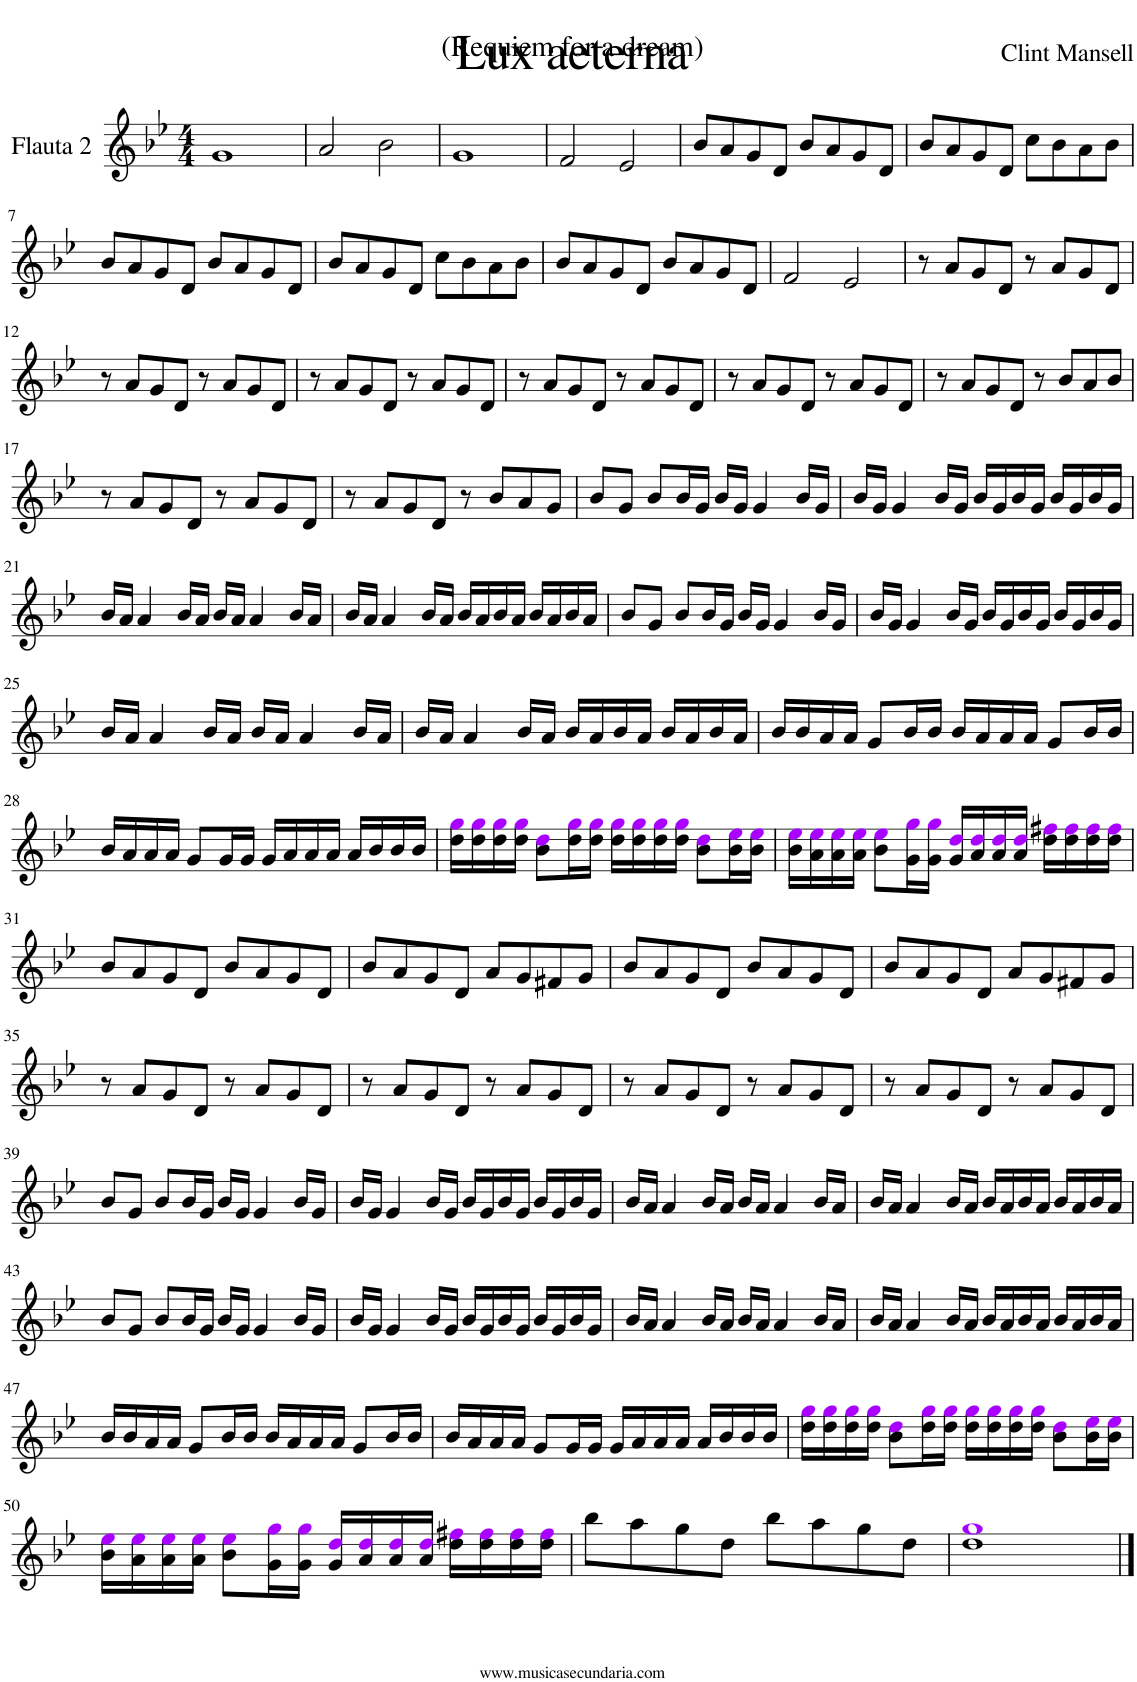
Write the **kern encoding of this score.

**kern
*part1
*staff1
*I"Flauta 2
*I'Fl
*clefG2
*k[b-e-]
*M4/4
=1
1g
=2
2a/
2b-\
=3
1g
=4
2f/
2e-/
=5
8b-/L
8a/
8g/
8d/J
8b-/L
8a/
8g/
8d/J
=6
8b-/L
8a/
8g/
8d/J
8cc\L
8b-\
8a\
8b-\J
!!LO:LB:g=z
=7
8b-/L
8a/
8g/
8d/J
8b-/L
8a/
8g/
8d/J
=8
8b-/L
8a/
8g/
8d/J
8cc\L
8b-\
8a\
8b-\J
=9
8b-/L
8a/
8g/
8d/J
8b-/L
8a/
8g/
8d/J
=10
2f/
2e-/
=11
8r
8a/L
8g/
8d/J
8r
8a/L
8g/
8d/J
!!LO:LB:g=z
=12
8r
8a/L
8g/
8d/J
8r
8a/L
8g/
8d/J
=13
8r
8a/L
8g/
8d/J
8r
8a/L
8g/
8d/J
=14
8r
8a/L
8g/
8d/J
8r
8a/L
8g/
8d/J
=15
8r
8a/L
8g/
8d/J
8r
8a/L
8g/
8d/J
=16
8r
8a/L
8g/
8d/J
8r
8b-/L
8a/
8b-/J
!!LO:LB:g=z
=17
8r
8a/L
8g/
8d/J
8r
8a/L
8g/
8d/J
=18
8r
8a/L
8g/
8d/J
8r
8b-/L
8a/
8g/J
=19
8b-/L
8g/J
8b-/L
16b-/L
16g/JJ
16b-/LL
16g/JJ
4g/
16b-/LL
16g/JJ
=20
16b-/LL
16g/JJ
4g/
16b-/LL
16g/JJ
16b-/LL
16g/
16b-/
16g/JJ
16b-/LL
16g/
16b-/
16g/JJ
!!LO:LB:g=z
=21
16b-/LL
16a/JJ
4a/
16b-/LL
16a/JJ
16b-/LL
16a/JJ
4a/
16b-/LL
16a/JJ
=22
16b-/LL
16a/JJ
4a/
16b-/LL
16a/JJ
16b-/LL
16a/
16b-/
16a/JJ
16b-/LL
16a/
16b-/
16a/JJ
=23
8b-/L
8g/J
8b-/L
16b-/L
16g/JJ
16b-/LL
16g/JJ
4g/
16b-/LL
16g/JJ
=24
16b-/LL
16g/JJ
4g/
16b-/LL
16g/JJ
16b-/LL
16g/
16b-/
16g/JJ
16b-/LL
16g/
16b-/
16g/JJ
!!LO:LB:g=z
=25
16b-/LL
16a/JJ
4a/
16b-/LL
16a/JJ
16b-/LL
16a/JJ
4a/
16b-/LL
16a/JJ
=26
16b-/LL
16a/JJ
4a/
16b-/LL
16a/JJ
16b-/LL
16a/
16b-/
16a/JJ
16b-/LL
16a/
16b-/
16a/JJ
=27
16b-/LL
16b-/
16a/
16a/JJ
8g/L
16b-/L
16b-/JJ
16b-/LL
16a/
16a/
16a/JJ
8g/L
16b-/L
16b-/JJ
!!LO:LB:g=z
=28
16b-/LL
16a/
16a/
16a/JJ
8g/L
16g/L
16g/JJ
16g/LL
16a/
16a/
16a/JJ
16a/LL
16b-/
16b-/
16b-/JJ
=29
16dd\ 16ggi\LL
16dd\ 16ggi\
16dd\ 16ggi\
16dd\ 16ggi\JJ
8b-\ 8ddi\L
16dd\ 16ggi\L
16dd\ 16ggi\JJ
16dd\ 16ggi\LL
16dd\ 16ggi\
16dd\ 16ggi\
16dd\ 16ggi\JJ
8b-\ 8ddi\L
16b-\ 16ee-i\L
16b-\ 16ee-i\JJ
=30
16b-\ 16ee-i\LL
16a\ 16ee-i\
16a\ 16ee-i\
16a\ 16ee-i\JJ
8b-\ 8ee-i\L
16g\ 16ggi\L
16g\ 16ggi\JJ
16g/ 16ddi/LL
16a/ 16ddi/
16a/ 16ddi/
16a/ 16ddi/JJ
16dd\ 16ff#Xi\LL
16dd\ 16ff#i\
16dd\ 16ff#i\
16dd\ 16ff#i\JJ
!!LO:LB:g=z
=31
8b-/L
8a/
8g/
8d/J
8b-/L
8a/
8g/
8d/J
=32
8b-/L
8a/
8g/
8d/J
8a/L
8g/
8f#X/
8g/J
=33
8b-/L
8a/
8g/
8d/J
8b-/L
8a/
8g/
8d/J
=34
8b-/L
8a/
8g/
8d/J
8a/L
8g/
8f#X/
8g/J
!!LO:LB:g=z
=35
8r
8a/L
8g/
8d/J
8r
8a/L
8g/
8d/J
=36
8r
8a/L
8g/
8d/J
8r
8a/L
8g/
8d/J
=37
8r
8a/L
8g/
8d/J
8r
8a/L
8g/
8d/J
=38
8r
8a/L
8g/
8d/J
8r
8a/L
8g/
8d/J
!!LO:LB:g=z
=39
8b-/L
8g/J
8b-/L
16b-/L
16g/JJ
16b-/LL
16g/JJ
4g/
16b-/LL
16g/JJ
=40
16b-/LL
16g/JJ
4g/
16b-/LL
16g/JJ
16b-/LL
16g/
16b-/
16g/JJ
16b-/LL
16g/
16b-/
16g/JJ
=41
16b-/LL
16a/JJ
4a/
16b-/LL
16a/JJ
16b-/LL
16a/JJ
4a/
16b-/LL
16a/JJ
=42
16b-/LL
16a/JJ
4a/
16b-/LL
16a/JJ
16b-/LL
16a/
16b-/
16a/JJ
16b-/LL
16a/
16b-/
16a/JJ
!!LO:LB:g=z
=43
8b-/L
8g/J
8b-/L
16b-/L
16g/JJ
16b-/LL
16g/JJ
4g/
16b-/LL
16g/JJ
=44
16b-/LL
16g/JJ
4g/
16b-/LL
16g/JJ
16b-/LL
16g/
16b-/
16g/JJ
16b-/LL
16g/
16b-/
16g/JJ
=45
16b-/LL
16a/JJ
4a/
16b-/LL
16a/JJ
16b-/LL
16a/JJ
4a/
16b-/LL
16a/JJ
=46
16b-/LL
16a/JJ
4a/
16b-/LL
16a/JJ
16b-/LL
16a/
16b-/
16a/JJ
16b-/LL
16a/
16b-/
16a/JJ
!!LO:LB:g=z
=47
16b-/LL
16b-/
16a/
16a/JJ
8g/L
16b-/L
16b-/JJ
16b-/LL
16a/
16a/
16a/JJ
8g/L
16b-/L
16b-/JJ
=48
16b-/LL
16a/
16a/
16a/JJ
8g/L
16g/L
16g/JJ
16g/LL
16a/
16a/
16a/JJ
16a/LL
16b-/
16b-/
16b-/JJ
=49
16dd\ 16ggi\LL
16dd\ 16ggi\
16dd\ 16ggi\
16dd\ 16ggi\JJ
8b-\ 8ddi\L
16dd\ 16ggi\L
16dd\ 16ggi\JJ
16dd\ 16ggi\LL
16dd\ 16ggi\
16dd\ 16ggi\
16dd\ 16ggi\JJ
8b-\ 8ddi\L
16b-\ 16ee-i\L
16b-\ 16ee-i\JJ
!!LO:LB:g=z
=50
16b-\ 16ee-i\LL
16a\ 16ee-i\
16a\ 16ee-i\
16a\ 16ee-i\JJ
8b-\ 8ee-i\L
16g\ 16ggi\L
16g\ 16ggi\JJ
16g/ 16ddi/LL
16a/ 16ddi/
16a/ 16ddi/
16a/ 16ddi/JJ
16dd\ 16ff#Xi\LL
16dd\ 16ff#i\
16dd\ 16ff#i\
16dd\ 16ff#i\JJ
=51
8bb-\L
8aa\
8gg\
8dd\J
8bb-\L
8aa\
8gg\
8dd\J
=52
1dd 1ggi
==
*-
